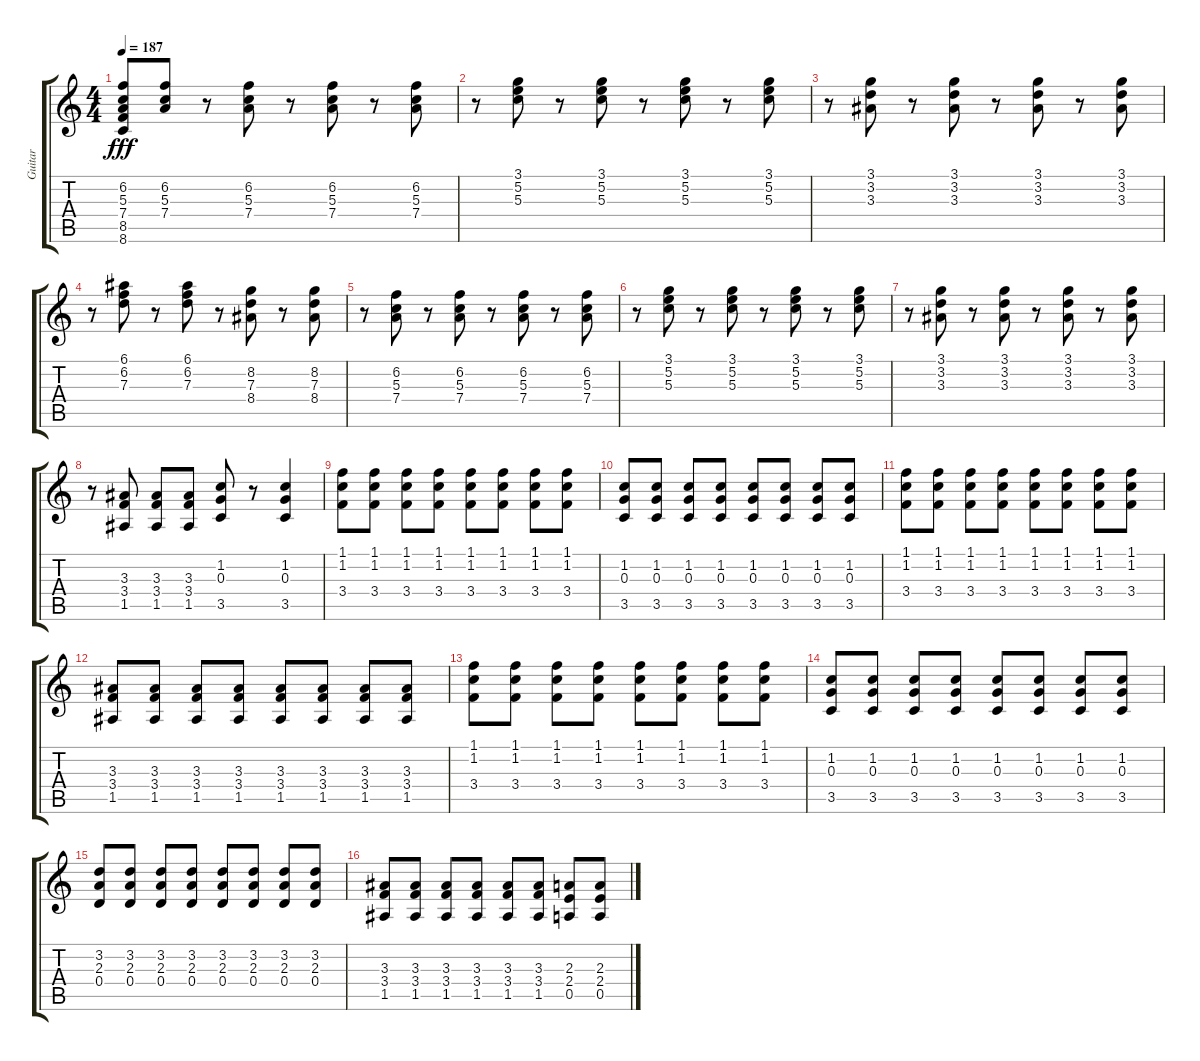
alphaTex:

\track ("Guitar" "Guitar") {instrument distortionguitar}
\staff {score tabs}
\tuning (E4 B3 G3 D3 A2 E2) {hide}
\ts (4 4)
\tempo 187
\clef g2
\ks c
(6.2 5.3 7.4 8.5 8.6).8{dy fff} (6.2 5.3 7.4).8 r.8 (6.2 5.3 7.4).8 r.8 (6.2 5.3 7.4).8 r.8 (6.2 5.3 7.4).8 |
r.8 (3.1 5.2 5.3).8 r.8 (3.1 5.2 5.3).8 r.8 (3.1 5.2 5.3).8 r.8 (3.1 5.2 5.3).8 |
r.8 (3.1 3.2 3.3).8 r.8 (3.1 3.2 3.3).8 r.8 (3.1 3.2 3.3).8 r.8 (3.1 3.2 3.3).8 |
r.8 (6.1 6.2 7.3).8 r.8 (6.1 6.2 7.3).8 r.8 (8.2 7.3 8.4).8 r.8 (8.2 7.3 8.4).8 |
r.8 (6.2 5.3 7.4).8 r.8 (6.2 5.3 7.4).8 r.8 (6.2 5.3 7.4).8 r.8 (6.2 5.3 7.4).8 |
r.8 (3.1 5.2 5.3).8 r.8 (3.1 5.2 5.3).8 r.8 (3.1 5.2 5.3).8 r.8 (3.1 5.2 5.3).8 |
r.8 (3.1 3.2 3.3).8 r.8 (3.1 3.2 3.3).8 r.8 (3.1 3.2 3.3).8 r.8 (3.1 3.2 3.3).8 |
r.8 (3.3 3.4 1.5).8 (3.3 3.4 1.5).8 (3.3 3.4 1.5).8 (1.2 0.3 3.5).8 r.8 (1.2 0.3 3.5).4 |
(1.1 1.2 3.4).8 (1.1 1.2 3.4).8 (1.1 1.2 3.4).8 (1.1 1.2 3.4).8 (1.1 1.2 3.4).8 (1.1 1.2 3.4).8 (1.1 1.2 3.4).8 (1.1 1.2 3.4).8 |
(1.2 0.3 3.5).8 (1.2 0.3 3.5).8 (1.2 0.3 3.5).8 (1.2 0.3 3.5).8 (1.2 0.3 3.5).8 (1.2 0.3 3.5).8 (1.2 0.3 3.5).8 (1.2 0.3 3.5).8 |
(1.1 1.2 3.4).8 (1.1 1.2 3.4).8 (1.1 1.2 3.4).8 (1.1 1.2 3.4).8 (1.1 1.2 3.4).8 (1.1 1.2 3.4).8 (1.1 1.2 3.4).8 (1.1 1.2 3.4).8 |
(3.3 3.4 1.5).8 (3.3 3.4 1.5).8 (3.3 3.4 1.5).8 (3.3 3.4 1.5).8 (3.3 3.4 1.5).8 (3.3 3.4 1.5).8 (3.3 3.4 1.5).8 (3.3 3.4 1.5).8 |
(1.1 1.2 3.4).8 (1.1 1.2 3.4).8 (1.1 1.2 3.4).8 (1.1 1.2 3.4).8 (1.1 1.2 3.4).8 (1.1 1.2 3.4).8 (1.1 1.2 3.4).8 (1.1 1.2 3.4).8 |
(1.2 0.3 3.5).8 (1.2 0.3 3.5).8 (1.2 0.3 3.5).8 (1.2 0.3 3.5).8 (1.2 0.3 3.5).8 (1.2 0.3 3.5).8 (1.2 0.3 3.5).8 (1.2 0.3 3.5).8 |
(3.2 2.3 0.4).8 (3.2 2.3 0.4).8 (3.2 2.3 0.4).8 (3.2 2.3 0.4).8 (3.2 2.3 0.4).8 (3.2 2.3 0.4).8 (3.2 2.3 0.4).8 (3.2 2.3 0.4).8 |
(3.3 3.4 1.5).8 (3.3 3.4 1.5).8 (3.3 3.4 1.5).8 (3.3 3.4 1.5).8 (3.3 3.4 1.5).8 (3.3 3.4 1.5).8 (2.3 2.4 0.5).8 (2.3 2.4 0.5).8
